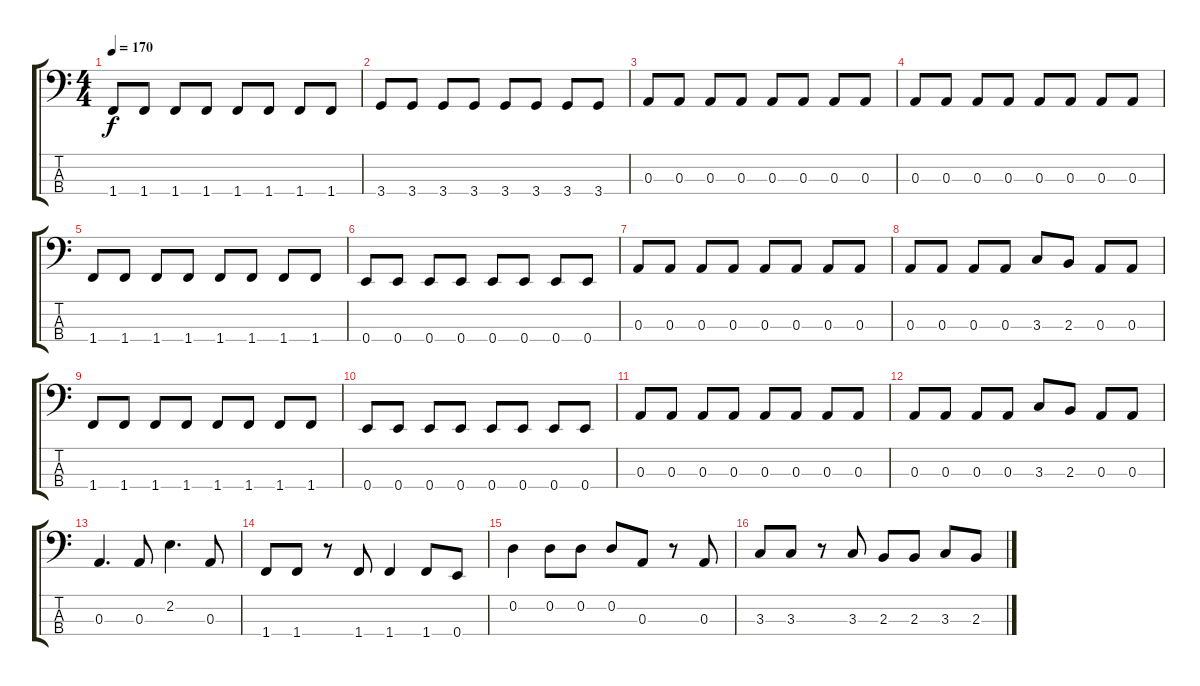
\track "" {instrument electricbassfinger}
\staff {score tabs}
\tuning (G2 D2 A1 E1) {hide}
\ts (4 4)
\tempo 170
\clef f4
\ks c
1.4.8{dy f} 1.4.8 1.4.8 1.4.8 1.4.8 1.4.8 1.4.8 1.4.8 |
3.4.8 3.4.8 3.4.8 3.4.8 3.4.8 3.4.8 3.4.8 3.4.8 |
0.3.8 0.3.8 0.3.8 0.3.8 0.3.8 0.3.8 0.3.8 0.3.8 |
0.3.8 0.3.8 0.3.8 0.3.8 0.3.8 0.3.8 0.3.8 0.3.8 |
1.4.8 1.4.8 1.4.8 1.4.8 1.4.8 1.4.8 1.4.8 1.4.8 |
0.4.8 0.4.8 0.4.8 0.4.8 0.4.8 0.4.8 0.4.8 0.4.8 |
0.3.8 0.3.8 0.3.8 0.3.8 0.3.8 0.3.8 0.3.8 0.3.8 |
0.3.8 0.3.8 0.3.8 0.3.8 3.3.8 2.3.8 0.3.8 0.3.8 |
1.4.8 1.4.8 1.4.8 1.4.8 1.4.8 1.4.8 1.4.8 1.4.8 |
0.4.8 0.4.8 0.4.8 0.4.8 0.4.8 0.4.8 0.4.8 0.4.8 |
0.3.8 0.3.8 0.3.8 0.3.8 0.3.8 0.3.8 0.3.8 0.3.8 |
0.3.8 0.3.8 0.3.8 0.3.8 3.3.8 2.3.8 0.3.8 0.3.8 |
0.3.4{d} 0.3.8 2.2.4{d} 0.3.8 |
1.4.8 1.4.8 r.8 1.4.8 1.4.4 1.4.8 0.4.8 |
0.2.4 0.2.8 0.2.8 0.2.8 0.3.8 r.8 0.3.8 |
3.3.8 3.3.8 r.8 3.3.8 2.3.8 2.3.8 3.3.8 2.3.8
